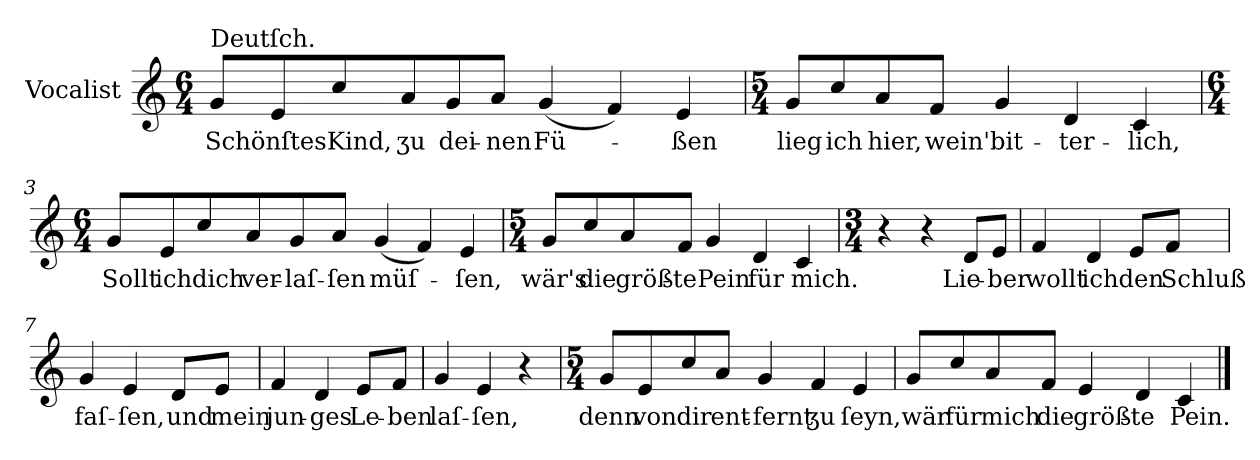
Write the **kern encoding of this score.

**kern	**text
*part1	*part1
*staff1	*staff1
*I"Vocalist	*
*k[]	*
*C:	*
*M6/4	*
=1	=1
!LO:TX:a:t=Deutſch.	!
8gL	Schönſtes
8e	.
8cc/	Kind,
8a	ʒu
8g	dei-
8aJ	-nen
(4g	Fü-
4f)	.
4e	-ßen
=2	=2
*M5/4	*
8gL	lieg
8cc/	ich
8a	hier,
8fJ	wein'
4g	bit-
4d	-ter-
4c	-lich,
=3	=3
*M6/4	*
8gL	Sollt
8e	ich
8cc/	dich
8a	ver-
8g	-laſ-
8aJ	-ſen
(4g	müſ-
4f)	.
4e	-ſen,
=4	=4
*M5/4	*
8gL	wär's
8cc	die
8a	größ-
8fJ	-te
4g	Pein
4d	für
4c	mich.
=5	=5
*M3/4	*
4r	.
4r	.
8dL	Lie-
8eJ	-ber
=6	=6
4f	wollt
4d	ich
8eL	den
8fJ	Schluß
=7	=7
4g	faſ-
4e	-ſen,
8dL	und
8eJ	mein
=8	=8
4f	jun-
4d	-ges
8eL	Le-
8fJ	-ben
=9	=9
4g	laſ-
4e	-ſen,
4r	.
=10	=10
*M5/4	*
8gL	denn
8e	von
8cc/	dir
8aJ	ent-
4g	-fernt
4f	ʒu
4e	ſeyn,
=11	=11
8gL	wär
8cc/	für
8a	mich
8fJ	die
4e	größ-
4d	-te
4c	Pein.
==	==
*-	*-
